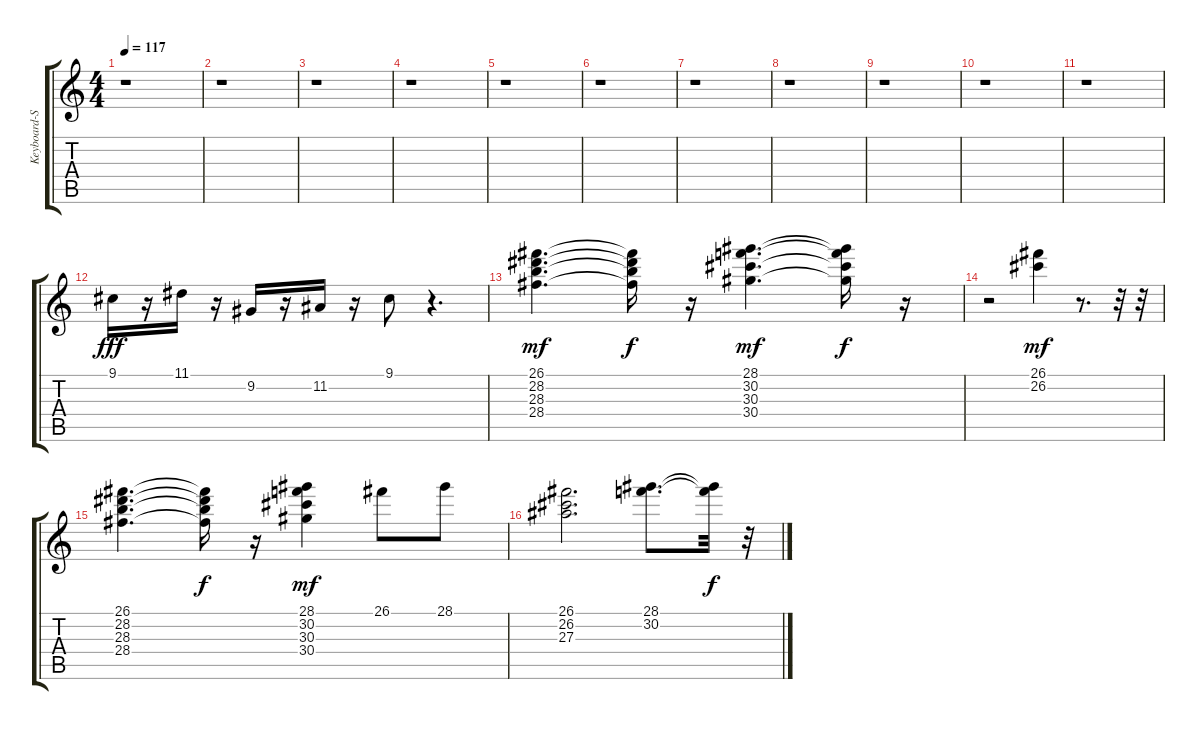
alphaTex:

\track ("Keyboard-String(background)" "Keyboard-S") {instrument stringensemble1}
\staff {score tabs}
\tuning (E4 B3 G3 D3 A2 E2) {hide}
\ts (4 4)
\tempo 117
\clef g2
\ks c
r.1{dy f} |
r.1 |
r.1 |
r.1 |
r.1 |
r.1 |
r.1 |
r.1 |
r.1 |
r.1 |
r.1 |
9.1.16{dy fff} r.16 11.1.16 r.16 9.2.16 r.16 11.2.16 r.16 9.1.8 r.4{d} |
(26.1 28.2 28.3 28.4).4{d dy mf} (26.1{t} 28.2{t} 28.3{t} 28.4{t}).16{dy f} r.16 (28.1 30.2 30.3 30.4).4{d dy mf} (28.1{t} 30.2{t} 30.3{t} 30.4{t}).16{dy f} r.16 |
r.2 (26.1 26.2).4{dy mf} r.8{d} r.32 r.32 |
(26.1 28.2 28.3 28.4).4{d} (26.1{t} 28.2{t} 28.3{t} 28.4{t}).16{dy f} r.16 (28.1 30.2 30.3 30.4).4{dy mf} 26.1.8 28.1.8 |
(26.1 26.2 27.3).2{d} (28.1 30.2).8{d} (28.1{t} 30.2{t}).32{dy f} r.32
